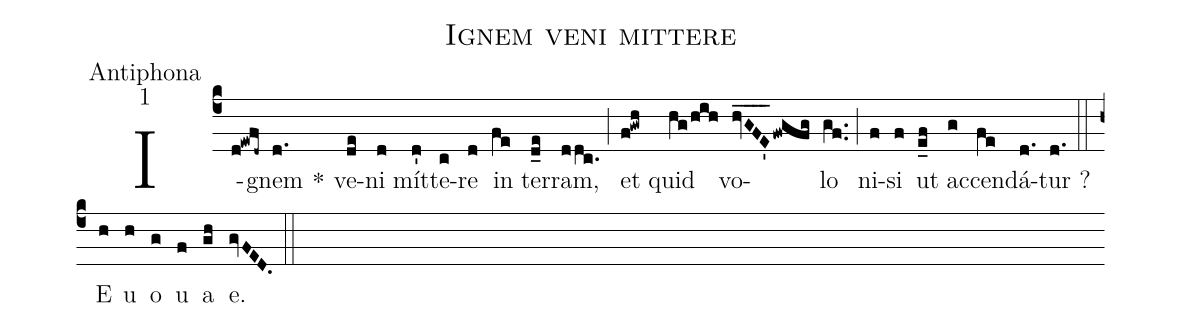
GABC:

name:Ignem veni mittere;
office-part:Antiphona;
mode:1;
%%
(c4) I(d!ewfd~)gnem(d.) *() ve(de)ni(d) mít(d')te(c)re(d) in(fe) ter(d_e)ram,(ddc.) (;) et(f!gwh) quid(hg/hih) vo(hvGFE'____/fwgfg)lo(gf..) (;) ni(f)si(f) ut(e_f) ac(g)cen(fe)dá(d.)tur ?(d.) (::)E(h) u(h) o(g) u(f) a(gh) e.(gvFED.) (::)
